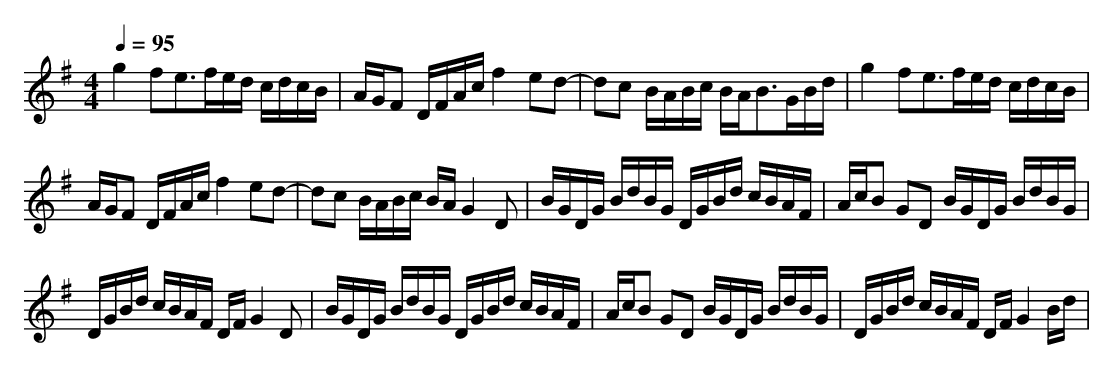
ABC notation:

X:1
T:
M: 4/4
L: 1/8
Q:1/4=95
K:G % 1 sharps
g2 fe3/2f/2e/2d/2 c/2d/2c/2B/2|A/2G/2F D/2F/2A/2c/2 f2 ed-|dc B/2A/2B/2c/2 B/2A<BG/2B/2d/2|g2 fe3/2f/2e/2d/2 c/2d/2c/2B/2|
A/2G/2F D/2F/2A/2c/2 f2 ed-|dc B/2A/2B/2c/2 B/2A/2G2D|B/2G/2D/2G/2 B/2d/2B/2G/2 D/2G/2B/2d/2 c/2B/2A/2F/2|A/2c/2B GD B/2G/2D/2G/2 B/2d/2B/2G/2|
D/2G/2B/2d/2 c/2B/2A/2F/2 D/2F/2G2D|B/2G/2D/2G/2 B/2d/2B/2G/2 D/2G/2B/2d/2 c/2B/2A/2F/2|A/2c/2B GD B/2G/2D/2G/2 B/2d/2B/2G/2|D/2G/2B/2d/2 c/2B/2A/2F/2 D/2F/2G2B/2d/2|
